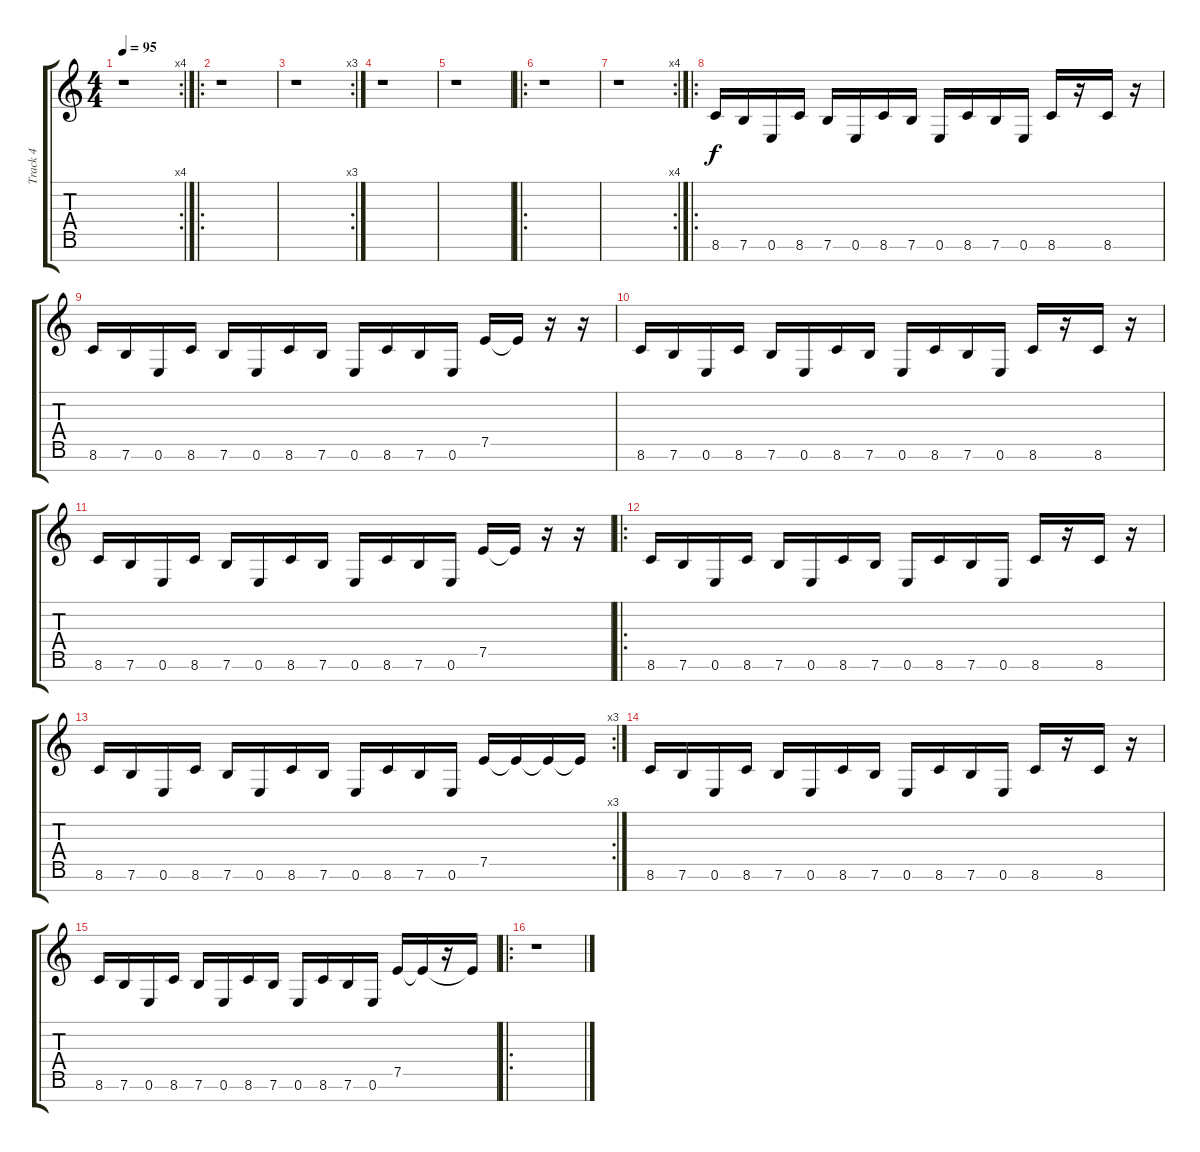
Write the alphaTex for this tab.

\track ("Track 4" "Track 4") {instrument distortionguitar}
\staff {score tabs}
\tuning (E4 B3 G3 D3 A2 E2 B1) {hide}
\rc 4
\ts (4 4)
\tempo 95
\clef g2
\ks c
r.1{dy f} |
\ro
r.1 |
\rc 3
r.1 |
r.1 |
r.1 |
\ro
r.1 |
\rc 4
r.1{volume 3} |
\ro
8.6.16{volume 8} 7.6.16 0.6.16 8.6.16 7.6.16 0.6.16 8.6.16 7.6.16 0.6.16 8.6.16 7.6.16 0.6.16 8.6.16 r.16 8.6.16 r.16 |
8.6.16{volume 16} 7.6.16 0.6.16 8.6.16 7.6.16 0.6.16 8.6.16 7.6.16 0.6.16 8.6.16 7.6.16 0.6.16 7.5.16 7.5{t}.16 r.16 r.16 |
8.6.16{volume 16} 7.6.16 0.6.16 8.6.16 7.6.16 0.6.16 8.6.16 7.6.16 0.6.16 8.6.16 7.6.16 0.6.16 8.6.16 r.16 8.6.16 r.16 |
8.6.16{volume 16} 7.6.16 0.6.16 8.6.16 7.6.16 0.6.16 8.6.16 7.6.16 0.6.16 8.6.16 7.6.16 0.6.16 7.5.16 7.5{t}.16 r.16 r.16 |
\ro
8.6.16{volume 16} 7.6.16 0.6.16 8.6.16 7.6.16 0.6.16 8.6.16 7.6.16 0.6.16 8.6.16 7.6.16 0.6.16 8.6.16 r.16 8.6.16 r.16 |
\rc 3
8.6.16{volume 16} 7.6.16 0.6.16 8.6.16 7.6.16 0.6.16 8.6.16 7.6.16 0.6.16 8.6.16 7.6.16 0.6.16 7.5.16 7.5{t}.16 7.5{t}.16 7.5{t}.16 |
8.6.16{volume 16} 7.6.16 0.6.16 8.6.16 7.6.16 0.6.16 8.6.16 7.6.16 0.6.16 8.6.16 7.6.16 0.6.16 8.6.16 r.16 8.6.16 r.16 |
8.6.16{volume 16} 7.6.16 0.6.16 8.6.16 7.6.16 0.6.16 8.6.16 7.6.16 0.6.16 8.6.16 7.6.16 0.6.16 7.5.16 7.5{t}.16 r.16 7.5{t}.16 |
\ro
r.1
